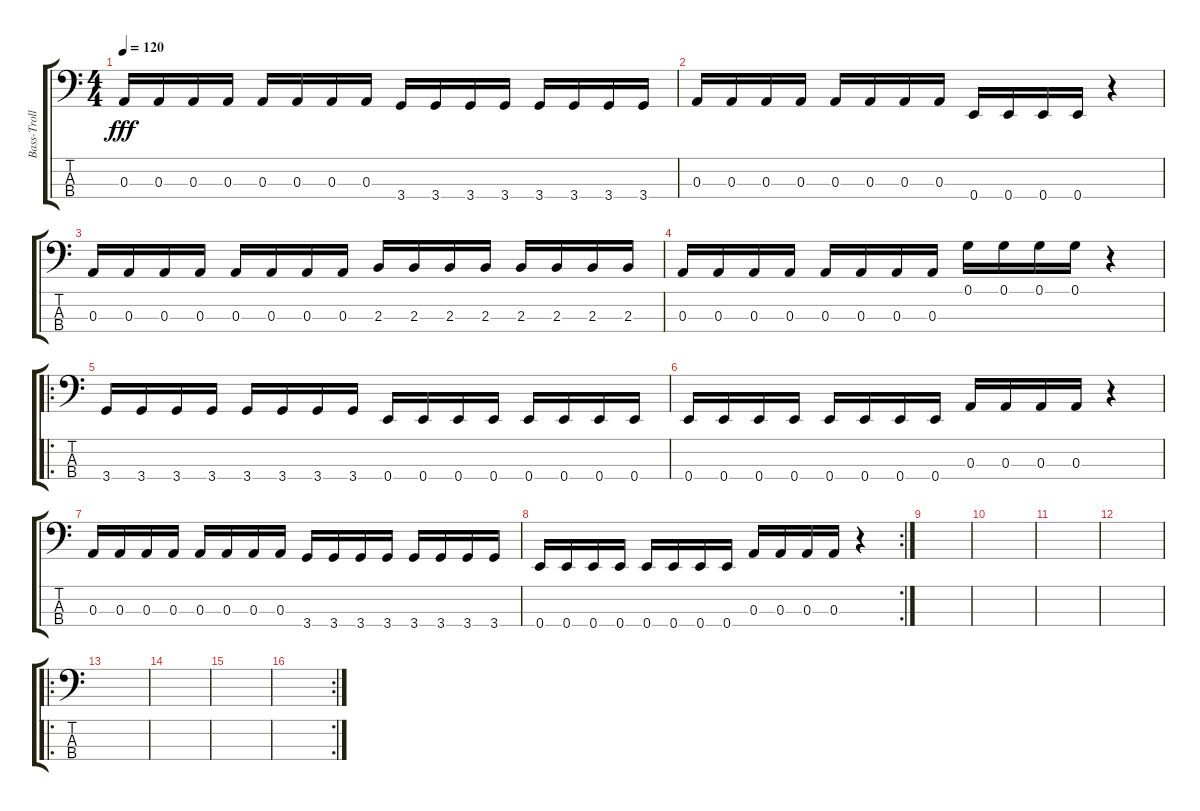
\track ("Bass-Troll" "Bass-Troll") {instrument electricbassfinger}
\staff {score tabs}
\tuning (G2 D2 A1 E1) {hide}
\ts (4 4)
\tempo 120
\clef f4
\ks c
0.3.16{dy fff} 0.3.16 0.3.16 0.3.16 0.3.16 0.3.16 0.3.16 0.3.16 3.4.16 3.4.16 3.4.16 3.4.16 3.4.16 3.4.16 3.4.16 3.4.16 |
0.3.16 0.3.16 0.3.16 0.3.16 0.3.16 0.3.16 0.3.16 0.3.16 0.4.16 0.4.16 0.4.16 0.4.16 r.4 |
0.3.16 0.3.16 0.3.16 0.3.16 0.3.16 0.3.16 0.3.16 0.3.16 2.3.16 2.3.16 2.3.16 2.3.16 2.3.16 2.3.16 2.3.16 2.3.16 |
0.3.16 0.3.16 0.3.16 0.3.16 0.3.16 0.3.16 0.3.16 0.3.16 0.1.16 0.1.16 0.1.16 0.1.16 r.4 |
\ro
3.4.16 3.4.16 3.4.16 3.4.16 3.4.16 3.4.16 3.4.16 3.4.16 0.4.16 0.4.16 0.4.16 0.4.16 0.4.16 0.4.16 0.4.16 0.4.16 |
0.4.16 0.4.16 0.4.16 0.4.16 0.4.16 0.4.16 0.4.16 0.4.16 0.3.16 0.3.16 0.3.16 0.3.16 r.4 |
0.3.16 0.3.16 0.3.16 0.3.16 0.3.16 0.3.16 0.3.16 0.3.16 3.4.16 3.4.16 3.4.16 3.4.16 3.4.16 3.4.16 3.4.16 3.4.16 |
\rc 2
0.4.16 0.4.16 0.4.16 0.4.16 0.4.16 0.4.16 0.4.16 0.4.16 0.3.16 0.3.16 0.3.16 0.3.16 r.4 |
|
|
|
|
\ro
|
|
|
\rc 2
